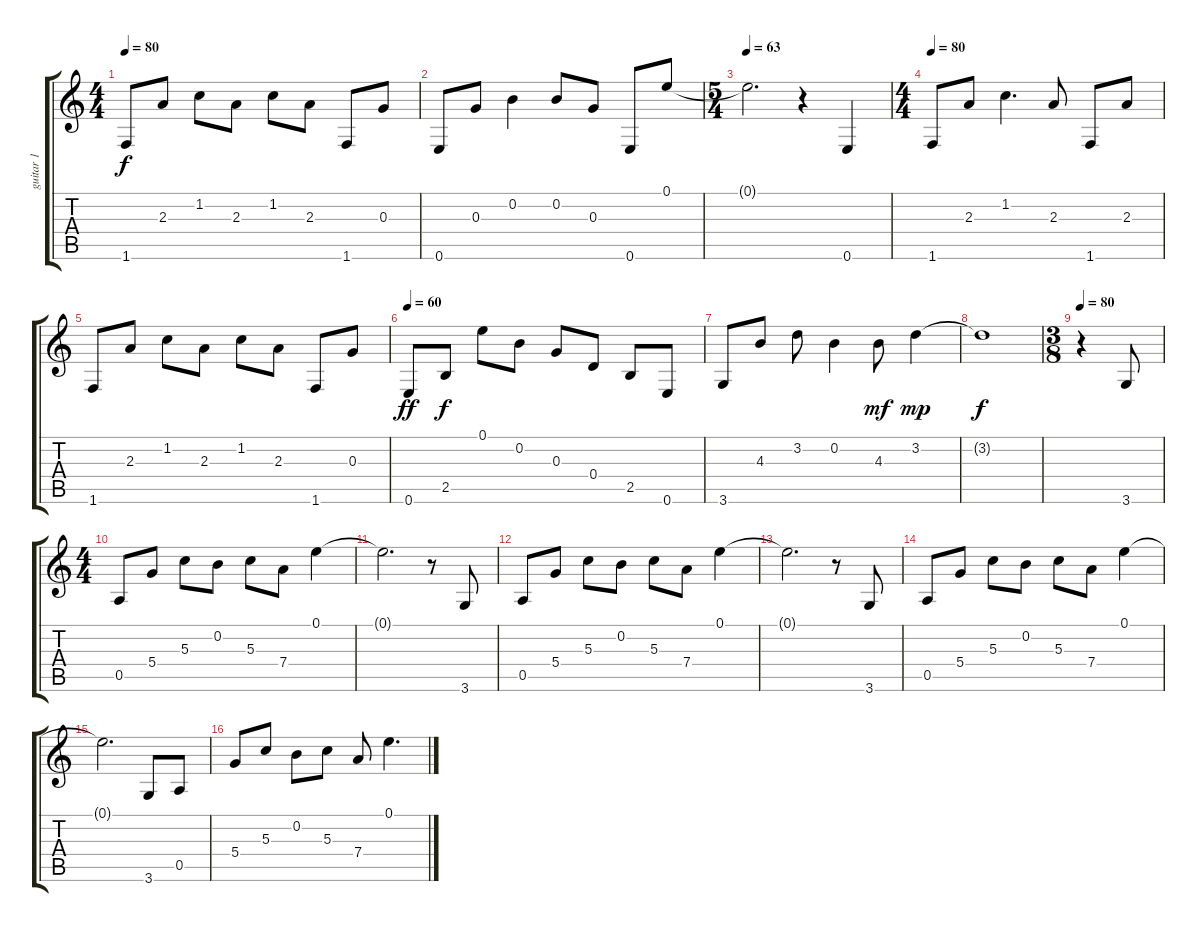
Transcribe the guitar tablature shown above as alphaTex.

\track ("guitar 1" "guitar 1") {instrument acousticguitarnylon}
\staff {score tabs}
\tuning (E4 B3 G3 D3 A2 E2) {hide}
\ts (4 4)
\tempo 80
\clef g2
\ks c
1.6.8{dy f} 2.3.8 1.2.8 2.3.8 1.2.8 2.3.8 1.6.8 0.3.8 |
0.6.8 0.3.8 0.2.4 0.2.8 0.3.8 0.6.8 0.1.8 |
\ts (5 4)
\tempo 63
0.1{t}.2{d} r.4 0.6.4 |
\ts (4 4)
\tempo 80
1.6.8 2.3.8 1.2.4{d} 2.3.8 1.6.8 2.3.8 |
1.6.8 2.3.8 1.2.8 2.3.8 1.2.8 2.3.8 1.6.8 0.3.8 |
\tempo 60
0.6.8{dy ff} 2.5.8{dy f} 0.1.8 0.2.8 0.3.8 0.4.8 2.5.8 0.6.8 |
3.6.8 4.3.8 3.2.8 0.2.4 4.3.8{dy mf} 3.2.4{dy mp} |
3.2{t}.1{dy f} |
\ts (3 8)
\tempo 80
r.4 3.6.8 |
\ts (4 4)
0.5.8 5.4.8 5.3.8 0.2.8 5.3.8 7.4.8 0.1.4 |
0.1{t}.2{d} r.8 3.6.8 |
0.5.8 5.4.8 5.3.8 0.2.8 5.3.8 7.4.8 0.1.4 |
0.1{t}.2{d} r.8 3.6.8 |
0.5.8 5.4.8 5.3.8 0.2.8 5.3.8 7.4.8 0.1.4 |
0.1{t}.2{d} 3.6.8 0.5.8 |
5.4.8 5.3.8 0.2.8 5.3.8 7.4.8 0.1.4{d}
